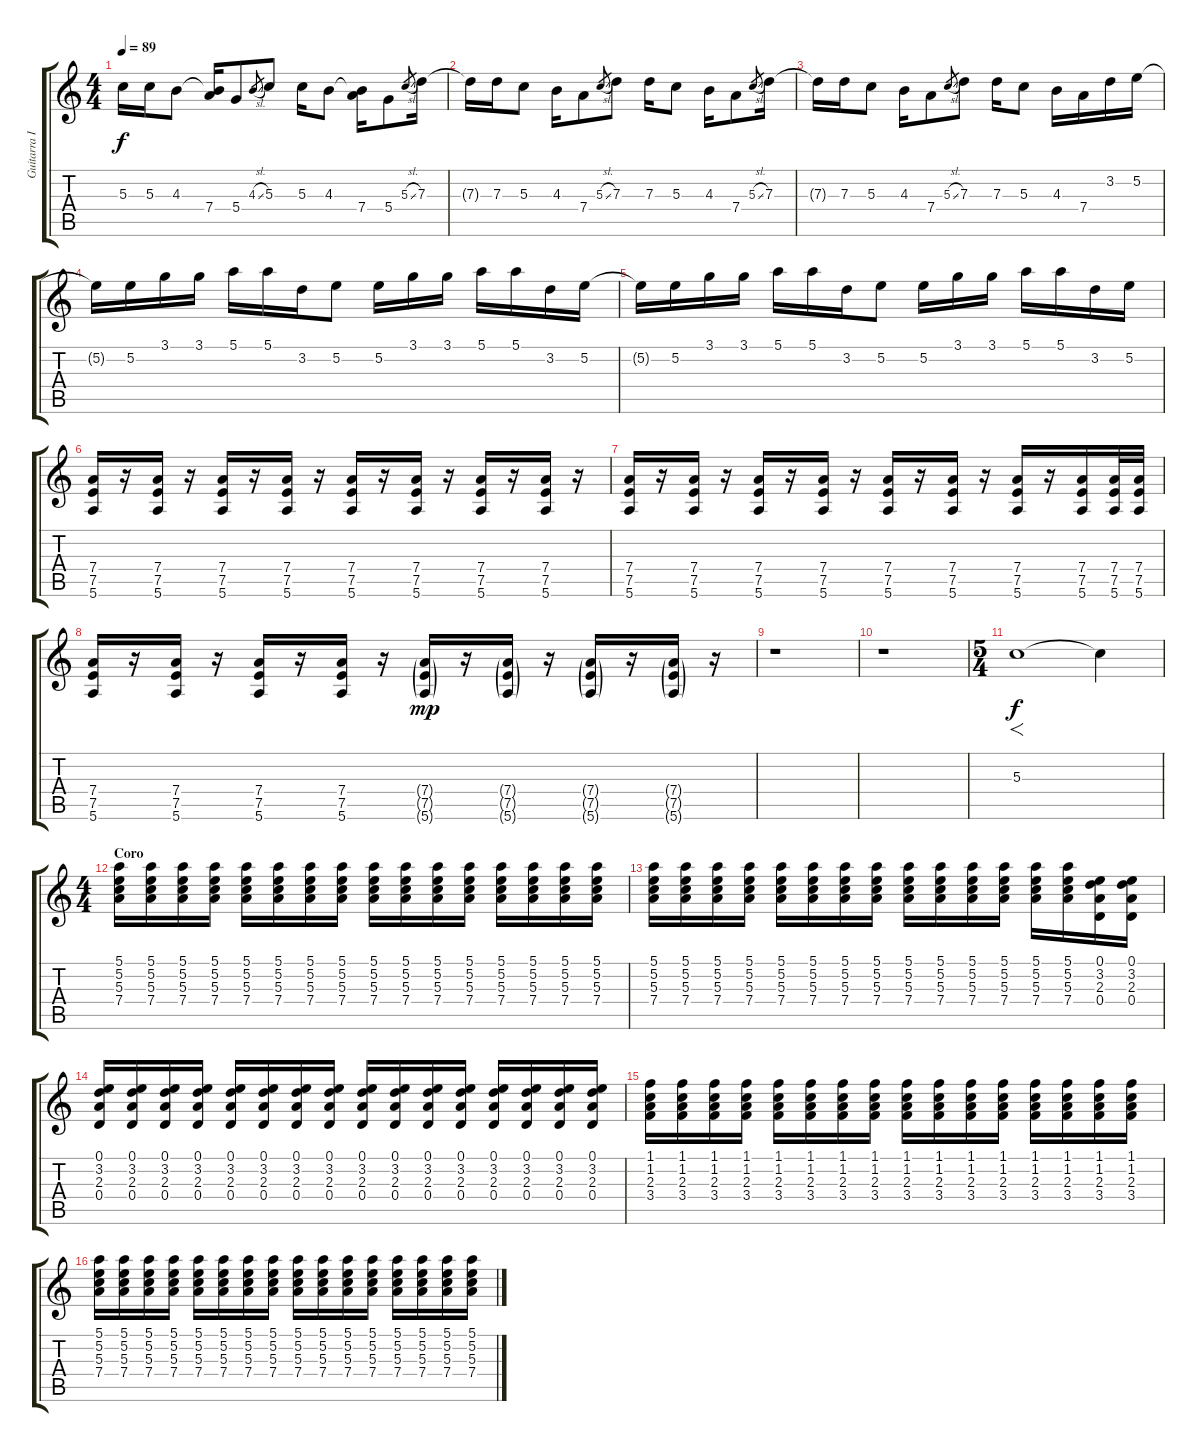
\track ("Guitarra I" "Guitarra I") {instrument overdrivenguitar}
\staff {score tabs}
\tuning (E4 B3 G3 D3 A2 E2) {hide}
\ts (4 4)
\tempo 89
\clef g2
\ks c
5.3{t}.16{dy f} 5.3.16 4.3.8 (4.3{t} 7.4).16 5.4.8 4.3{sl}.8{gr} 5.3.8 5.3.16 4.3.8 (4.3{t} 7.4).16 5.4.8 5.3{sl}.8{gr} 7.3.16 |
7.3{t}.16 7.3.16 5.3.8 4.3.16 7.4.8 5.3{sl}.8{gr} 7.3.8 7.3.16 5.3.8 4.3.16 7.4.8 5.3{sl}.8{gr} 7.3.16 |
7.3{t}.16 7.3.16 5.3.8 4.3.16 7.4.8 5.3{sl}.8{gr} 7.3.8 7.3.16 5.3.8 4.3.16 7.4.16 3.2.16{volume 13 instrument overdrivenguitar} 5.2.16 |
5.2{t}.16 5.2.16 3.1.16 3.1.16 5.1.16 5.1.16 3.2.16 5.2.8 5.2.16 3.1.16 3.1.16 5.1.16 5.1.16 3.2.16 5.2.16 |
5.2{t}.16 5.2.16 3.1.16 3.1.16 5.1.16 5.1.16 3.2.16 5.2.8 5.2.16 3.1.16 3.1.16 5.1.16 5.1.16 3.2.16 5.2.16 |
(7.4 7.5 5.6).16{volume 10} r.16 (7.4 7.5 5.6).16 r.16 (7.4 7.5 5.6).16 r.16 (7.4 7.5 5.6).16 r.16 (7.4 7.5 5.6).16 r.16 (7.4 7.5 5.6).16 r.16 (7.4 7.5 5.6).16 r.16 (7.4 7.5 5.6).16 r.16 |
(7.4 7.5 5.6).16 r.16 (7.4 7.5 5.6).16 r.16 (7.4 7.5 5.6).16 r.16 (7.4 7.5 5.6).16 r.16 (7.4 7.5 5.6).16 r.16 (7.4 7.5 5.6).16 r.16 (7.4 7.5 5.6).16 r.16 (7.4 7.5 5.6).16 (7.4 7.5 5.6).32 (7.4 7.5 5.6).32 |
(7.4 7.5 5.6).16{volume 5} r.16 (7.4 7.5 5.6).16 r.16 (7.4 7.5 5.6).16 r.16 (7.4 7.5 5.6).16 r.16 (7.4{g} 7.5{g} 5.6{g}).16{dy mp volume 8} r.16 (7.4{g} 7.5{g} 5.6{g}).16 r.16 (7.4{g} 7.5{g} 5.6{g}).16 r.16 (7.4{g} 7.5{g} 5.6{g}).16 r.16 |
r.1 |
r.1 |
\ts (5 4)
5.3.1{f dy f volume 13 instrument cello} 5.3{t}.4 |
\ts (4 4)
\section ("" "Coro")
(5.1 5.2 5.3 7.4).16{volume 13 instrument overdrivenguitar} (5.1 5.2 5.3 7.4).16 (5.1 5.2 5.3 7.4).16 (5.1 5.2 5.3 7.4).16 (5.1 5.2 5.3 7.4).16 (5.1 5.2 5.3 7.4).16 (5.1 5.2 5.3 7.4).16 (5.1 5.2 5.3 7.4).16 (5.1 5.2 5.3 7.4).16 (5.1 5.2 5.3 7.4).16 (5.1 5.2 5.3 7.4).16 (5.1 5.2 5.3 7.4).16 (5.1 5.2 5.3 7.4).16 (5.1 5.2 5.3 7.4).16 (5.1 5.2 5.3 7.4).16 (5.1 5.2 5.3 7.4).16 |
(5.1 5.2 5.3 7.4).16 (5.1 5.2 5.3 7.4).16 (5.1 5.2 5.3 7.4).16 (5.1 5.2 5.3 7.4).16 (5.1 5.2 5.3 7.4).16 (5.1 5.2 5.3 7.4).16 (5.1 5.2 5.3 7.4).16 (5.1 5.2 5.3 7.4).16 (5.1 5.2 5.3 7.4).16 (5.1 5.2 5.3 7.4).16 (5.1 5.2 5.3 7.4).16 (5.1 5.2 5.3 7.4).16 (5.1 5.2 5.3 7.4).16 (5.1 5.2 5.3 7.4).16 (0.1 3.2 2.3 0.4).16 (0.1 3.2 2.3 0.4).16 |
(0.1 3.2 2.3 0.4).16 (0.1 3.2 2.3 0.4).16 (0.1 3.2 2.3 0.4).16 (0.1 3.2 2.3 0.4).16 (0.1 3.2 2.3 0.4).16 (0.1 3.2 2.3 0.4).16 (0.1 3.2 2.3 0.4).16 (0.1 3.2 2.3 0.4).16 (0.1 3.2 2.3 0.4).16 (0.1 3.2 2.3 0.4).16 (0.1 3.2 2.3 0.4).16 (0.1 3.2 2.3 0.4).16 (0.1 3.2 2.3 0.4).16 (0.1 3.2 2.3 0.4).16 (0.1 3.2 2.3 0.4).16 (0.1 3.2 2.3 0.4).16 |
(1.1 1.2 2.3 3.4).16 (1.1 1.2 2.3 3.4).16 (1.1 1.2 2.3 3.4).16 (1.1 1.2 2.3 3.4).16 (1.1 1.2 2.3 3.4).16 (1.1 1.2 2.3 3.4).16 (1.1 1.2 2.3 3.4).16 (1.1 1.2 2.3 3.4).16 (1.1 1.2 2.3 3.4).16 (1.1 1.2 2.3 3.4).16 (1.1 1.2 2.3 3.4).16 (1.1 1.2 2.3 3.4).16 (1.1 1.2 2.3 3.4).16 (1.1 1.2 2.3 3.4).16 (1.1 1.2 2.3 3.4).16 (1.1 1.2 2.3 3.4).16 |
(5.1 5.2 5.3 7.4).16 (5.1 5.2 5.3 7.4).16 (5.1 5.2 5.3 7.4).16 (5.1 5.2 5.3 7.4).16 (5.1 5.2 5.3 7.4).16 (5.1 5.2 5.3 7.4).16 (5.1 5.2 5.3 7.4).16 (5.1 5.2 5.3 7.4).16 (5.1 5.2 5.3 7.4).16 (5.1 5.2 5.3 7.4).16 (5.1 5.2 5.3 7.4).16 (5.1 5.2 5.3 7.4).16 (5.1 5.2 5.3 7.4).16 (5.1 5.2 5.3 7.4).16 (5.1 5.2 5.3 7.4).16 (5.1 5.2 5.3 7.4).16
